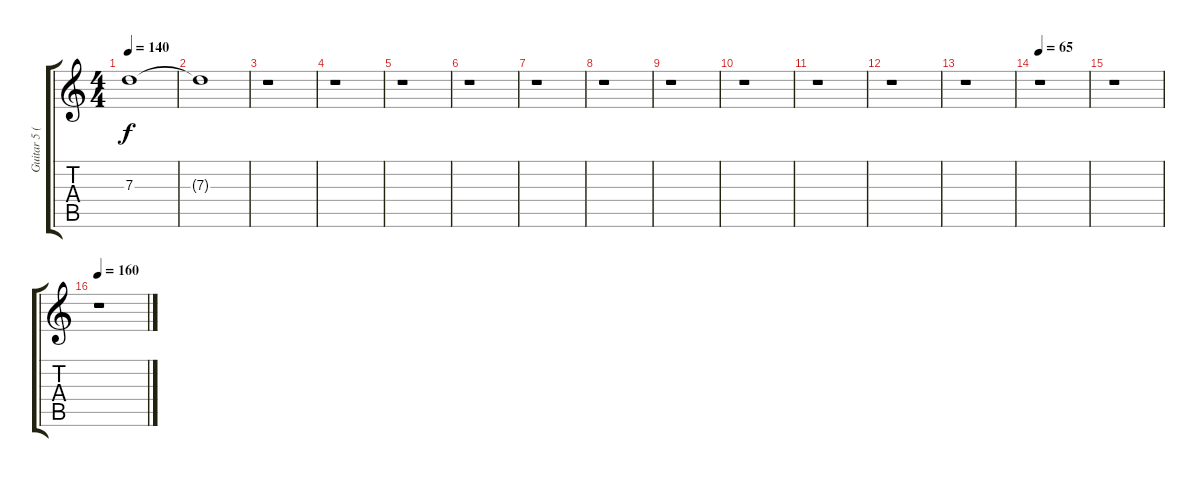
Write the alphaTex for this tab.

\track ("Guitar 5 (Solo)" "Guitar 5 (") {instrument distortionguitar}
\staff {score tabs}
\tuning (E4 B3 G3 D3 A2 E2) {hide}
\ts (4 4)
\tempo 140
\clef g2
\ks c
7.3{t}.1{dy f volume 6} |
7.3{t}.1 |
r.1 |
r.1 |
r.1 |
r.1 |
r.1 |
r.1 |
r.1 |
r.1 |
r.1 |
r.1 |
r.1 |
\tempo 65
r.1 |
r.1 |
\tempo 140
\tempo 160
r.1
